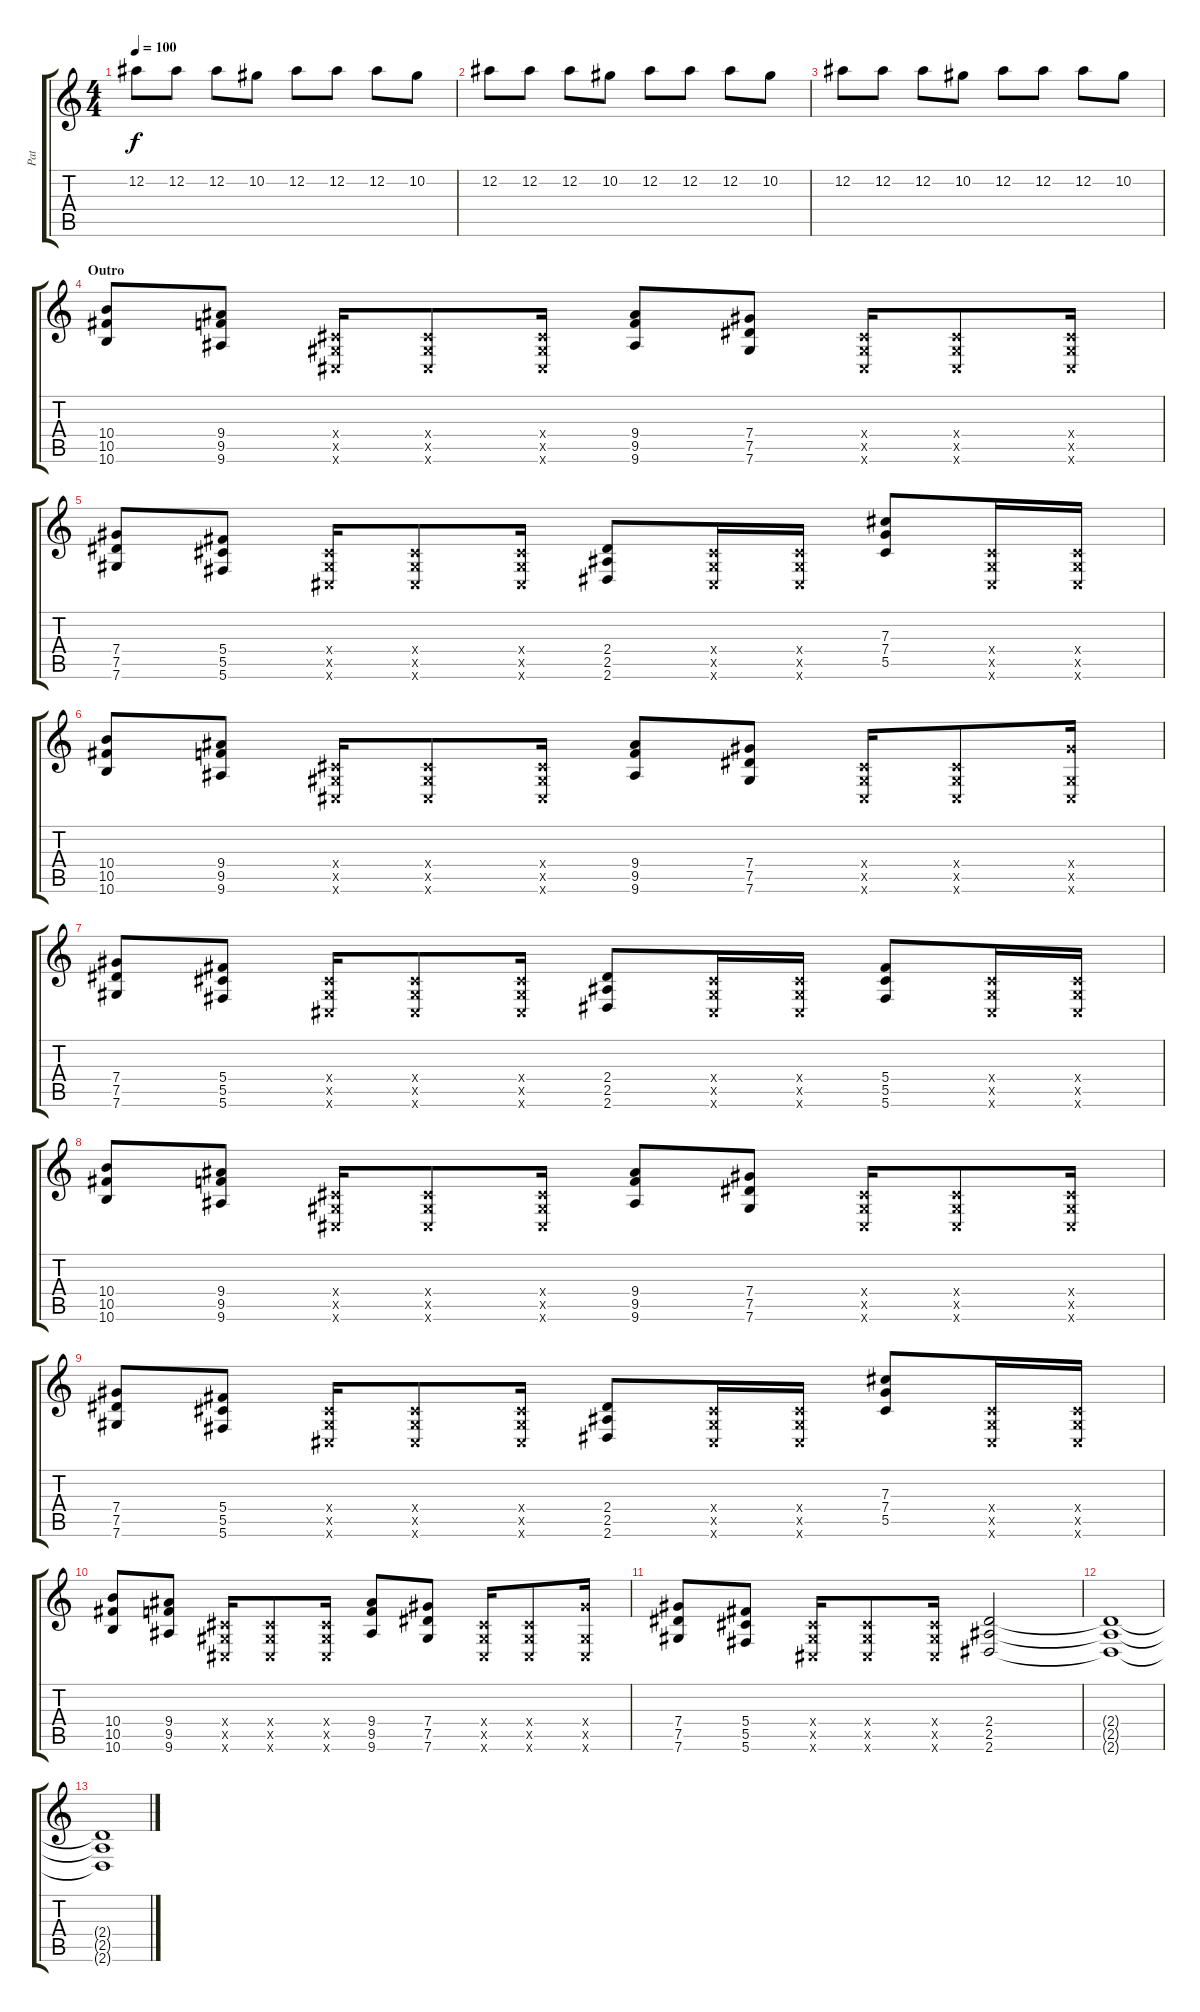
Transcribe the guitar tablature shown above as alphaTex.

\track ("Pat" "Pat") {instrument distortionguitar}
\staff {score tabs}
\tuning (Eb4 Bb3 Gb3 Db3 Ab2 Db2) {hide}
\ts (4 4)
\tempo 100
\clef g2
\ks c
12.2.8{dy f} 12.2.8 12.2.8 10.2.8 12.2.8 12.2.8 12.2.8 10.2.8 |
12.2.8 12.2.8 12.2.8 10.2.8 12.2.8 12.2.8 12.2.8 10.2.8 |
12.2.8 12.2.8 12.2.8 10.2.8 12.2.8 12.2.8 12.2.8 10.2.8 |
\section ("" "Outro")
(10.4 10.5 10.6).8 (9.4 9.5 9.6).8 (0.4{x} 0.5{x} 0.6{x}).16 (0.4{x} 0.5{x} 0.6{x}).8 (0.4{x} 0.5{x} 0.6{x}).16 (9.4 9.5 9.6).8 (7.4 7.5 7.6).8 (0.4{x} 0.5{x} 0.6{x}).16 (0.4{x} 0.5{x} 0.6{x}).8 (0.4{x} 0.5{x} 0.6{x}).16 |
(7.4 7.5 7.6).8 (5.4 5.5 5.6).8 (0.4{x} 0.5{x} 0.6{x}).16 (0.4{x} 0.5{x} 0.6{x}).8 (0.4{x} 0.5{x} 0.6{x}).16 (2.4 2.5 2.6).8 (0.4{x} 0.5{x} 0.6{x}).16 (0.4{x} 0.5{x} 0.6{x}).16 (7.3 7.4 5.5).8 (0.4{x} 0.5{x} 0.6{x}).16 (0.4{x} 0.5{x} 0.6{x}).16 |
(10.4 10.5 10.6).8 (9.4 9.5 9.6).8 (0.4{x} 0.5{x} 0.6{x}).16 (0.4{x} 0.5{x} 0.6{x}).8 (0.4{x} 0.5{x} 0.6{x}).16 (9.4 9.5 9.6).8 (7.4 7.5 7.6).8 (0.4{x} 0.5{x} 0.6{x}).16 (0.4{x} 0.5{x} 0.6{x}).8 (7.4{x} 0.5{x} 0.6{x}).16 |
(7.4 7.5 7.6).8 (5.4 5.5 5.6).8 (0.4{x} 0.5{x} 0.6{x}).16 (0.4{x} 0.5{x} 0.6{x}).8 (0.4{x} 0.5{x} 0.6{x}).16 (2.4 2.5 2.6).8 (0.4{x} 0.5{x} 0.6{x}).16 (0.4{x} 0.5{x} 0.6{x}).16 (5.4 5.5 5.6).8 (0.4{x} 0.5{x} 0.6{x}).16 (0.4{x} 0.5{x} 0.6{x}).16 |
(10.4 10.5 10.6).8 (9.4 9.5 9.6).8 (0.4{x} 0.5{x} 0.6{x}).16 (0.4{x} 0.5{x} 0.6{x}).8 (0.4{x} 0.5{x} 0.6{x}).16 (9.4 9.5 9.6).8 (7.4 7.5 7.6).8 (0.4{x} 0.5{x} 0.6{x}).16 (0.4{x} 0.5{x} 0.6{x}).8 (0.4{x} 0.5{x} 0.6{x}).16 |
(7.4 7.5 7.6).8 (5.4 5.5 5.6).8 (0.4{x} 0.5{x} 0.6{x}).16 (0.4{x} 0.5{x} 0.6{x}).8 (0.4{x} 0.5{x} 0.6{x}).16 (2.4 2.5 2.6).8 (0.4{x} 0.5{x} 0.6{x}).16 (0.4{x} 0.5{x} 0.6{x}).16 (7.3 7.4 5.5).8 (0.4{x} 0.5{x} 0.6{x}).16 (0.4{x} 0.5{x} 0.6{x}).16 |
(10.4 10.5 10.6).8 (9.4 9.5 9.6).8 (0.4{x} 0.5{x} 0.6{x}).16 (0.4{x} 0.5{x} 0.6{x}).8 (0.4{x} 0.5{x} 0.6{x}).16 (9.4 9.5 9.6).8 (7.4 7.5 7.6).8 (0.4{x} 0.5{x} 0.6{x}).16 (0.4{x} 0.5{x} 0.6{x}).8 (7.4{x} 0.5{x} 0.6{x}).16 |
(7.4 7.5 7.6).8 (5.4 5.5 5.6).8 (0.4{x} 0.5{x} 0.6{x}).16 (0.4{x} 0.5{x} 0.6{x}).8 (0.4{x} 0.5{x} 0.6{x}).16 (2.4 2.5 2.6).2 |
(2.4{t} 2.5{t} 2.6{t}).1 |
(2.4{t} 2.5{t} 2.6{t}).1
